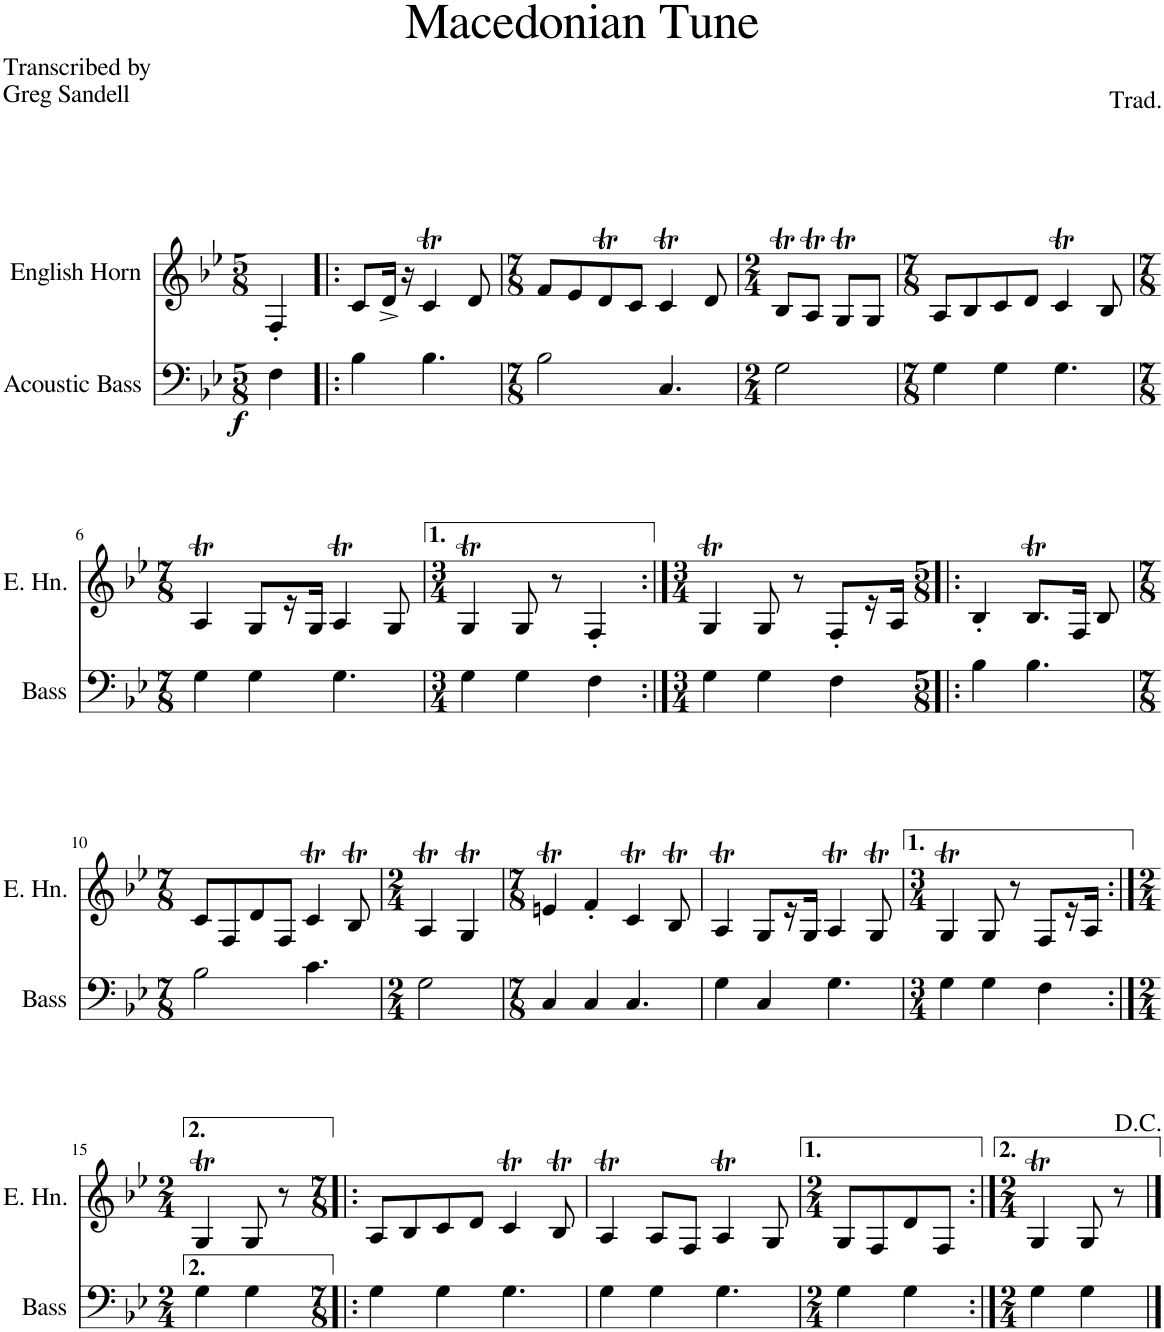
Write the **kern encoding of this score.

**kern	**dynam	**kern
*part2	*part2	*part1
*staff2	*staff2	*staff1
*I"Acoustic Bass	*	*I"English Horn
*I'Bass	*	*I'E. Hn.
*clefF4	*	*clefG2
*Trd7c12	*	*Trd4c7
*k[b-e-]	*	*k[b-e-]
*M5/8	*	*M5/8
=1	=1	=1
!	!LO:DY:b	!
4F\	f	4F'/
=2!|:	=2!|:	=2!|:
4B-\	.	8c/L
.	.	16d^/Jk
.	.	16r
4.B-\	.	4cT/
.	.	8d/
=3	=3	=3
*M7/8	*	*M7/8
2B-\	.	8f/L
.	.	8e-/
.	.	8dt/
.	.	8c/J
4.C/	.	4cT/
.	.	8d/
=4	=4	=4
*M2/4	*	*M2/4
2G\	.	8B-T/L
.	.	8At/J
.	.	8GT/L
.	.	8G/J
=5	=5	=5
*M7/8	*	*M7/8
4G\	.	8A/L
.	.	8B-/
4G\	.	8c/
.	.	8d/J
4.G\	.	4cT/
.	.	8B-/
!!LO:LB:g=z
=6	=6	=6
*M7/8	*	*M7/8
4G\	.	4At/
4G\	.	8G/L
.	.	16r
.	.	16G/JJ
4.G\	.	4At/
.	.	8G/
=7	=7	=7
*M3/4	*	*M3/4
4G\	.	4GT/
4G\	.	8G/
.	.	8r
4F\	.	4F'/
=8:|!	=8:|!	=8:|!
*M3/4	*	*M3/4
4G\	.	4GT/
4G\	.	8G/
.	.	8r
4F\	.	8F'/L
.	.	16r
.	.	16A/JJ
=9!|:	=9!|:	=9!|:
*M5/8	*	*M5/8
4B-\	.	4B-'/
4.B-\	.	8.B-T/L
.	.	16F/Jk
.	.	8B-/
!!LO:LB:g=z
=10	=10	=10
*M7/8	*	*M7/8
2B-\	.	8c/L
.	.	8F/
.	.	8d/
.	.	8F/J
4.c\	.	4cT/
.	.	8B-T/
=11	=11	=11
*M2/4	*	*M2/4
2G\	.	4At/
.	.	4GT/
=12	=12	=12
*M7/8	*	*M7/8
4C/	.	4ent/
4C/	.	4f'/
4.C/	.	4cT/
.	.	8B-T/
=13	=13	=13
4G\	.	4At/
4C/	.	8G/L
.	.	16r
.	.	16G/JJ
4.G\	.	4At/
.	.	8GT/
=14	=14	=14
*M3/4	*	*M3/4
4G\	.	4GT/
4G\	.	8G/
.	.	8r
4F\	.	8F/L
.	.	16r
.	.	16A/JJ
!!LO:LB:g=z
=15:|!	=15:|!	=15:|!
*M2/4	*	*M2/4
4G\	.	4GT/
4G\	.	8G/
.	.	8r
=16!|:	=16!|:	=16!|:
*M7/8	*	*M7/8
4G\	.	8A/L
.	.	8B-/
4G\	.	8c/
.	.	8d/J
4.G\	.	4cT/
.	.	8B-T/
=17	=17	=17
4G\	.	4At/
4G\	.	8A/L
.	.	8F/J
4.G\	.	4At/
.	.	8G/
=18	=18	=18
*M2/4	*	*M2/4
4G\	.	8G/L
.	.	8F/
4G\	.	8d/
.	.	8F/J
=19:|!	=19:|!	=19:|!
*M2/4	*	*M2/4
4G\	.	4GT/
4G\	.	8G/
.	.	8r
==	==	==
*-	*-	*-
